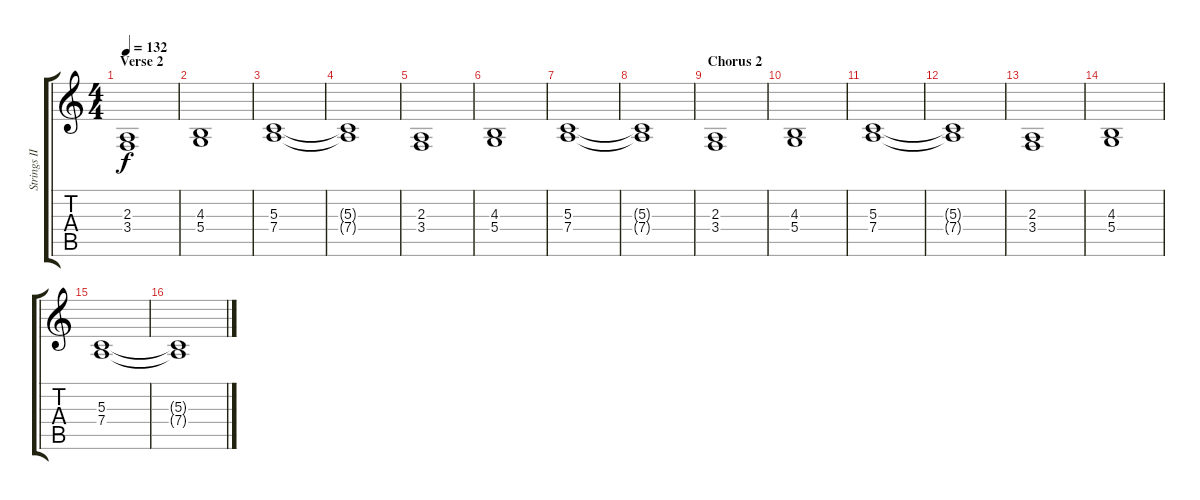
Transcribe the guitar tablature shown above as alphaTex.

\track ("Strings III" "Strings II") {instrument stringensemble1}
\staff {score tabs}
\tuning (E4 B3 G3 D3 A2 E2) {hide}
\ts (4 4)
\section ("" "Verse 2")
\tempo 132
\clef g2
\ks c
(2.3 3.4).1{dy f} |
(4.3 5.4).1 |
(5.3 7.4).1 |
(5.3{t} 7.4{t}).1 |
(2.3 3.4).1 |
(4.3 5.4).1 |
(5.3 7.4).1 |
(5.3{t} 7.4{t}).1 |
\section ("" "Chorus 2")
(2.3 3.4).1 |
(4.3 5.4).1 |
(5.3 7.4).1 |
(5.3{t} 7.4{t}).1 |
(2.3 3.4).1 |
(4.3 5.4).1 |
(5.3 7.4).1 |
(5.3{t} 7.4{t}).1
